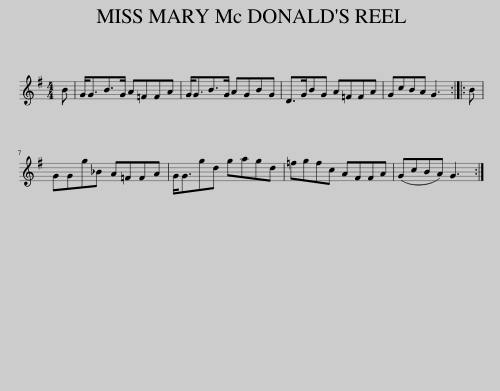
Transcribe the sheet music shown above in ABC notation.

X:1
L:1/8
M:4/4
I:linebreak $
K:G
V:1 treble
V:1
 B | G<GB>G A=FFA | G<GB>G AGBG | D>GBG A=FFA | GcBA G3 :: %5
 B |$ GGg_B A=FFA | G<Ggd gagd | =fgfc AFFA | (GcBA) G3 :| %10
